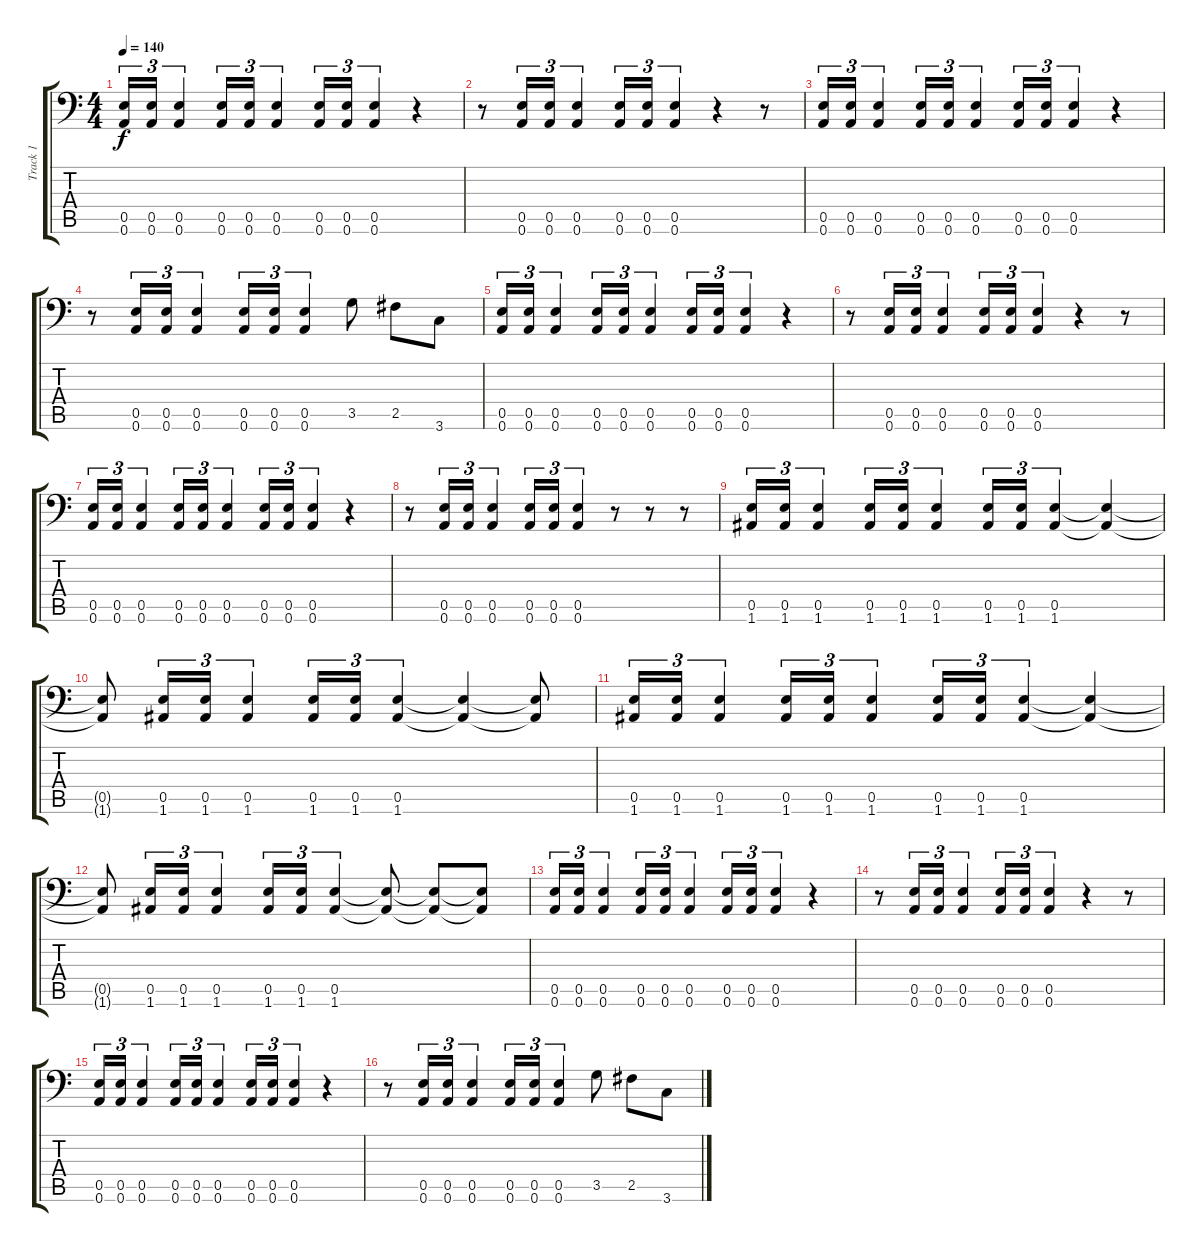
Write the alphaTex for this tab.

\track ("Track 1" "Track 1") {instrument overdrivenguitar}
\staff {score tabs}
\tuning (B3 Gb3 D3 A2 E2 A1) {hide}
\ts (4 4)
\tempo 160
\tempo 140
\clef f4
\ks c
(0.5 0.6).16{tu (3 2) dy f} (0.5 0.6).16{tu (3 2)} (0.5 0.6).4{tu (3 2)} (0.5 0.6).16{tu (3 2)} (0.5 0.6).16{tu (3 2)} (0.5 0.6).4{tu (3 2)} (0.5 0.6).16{tu (3 2)} (0.5 0.6).16{tu (3 2)} (0.5 0.6).4{tu (3 2)} r.4 |
r.8 (0.5 0.6).16{tu (3 2)} (0.5 0.6).16{tu (3 2)} (0.5 0.6).4{tu (3 2)} (0.5 0.6).16{tu (3 2)} (0.5 0.6).16{tu (3 2)} (0.5 0.6).4{tu (3 2)} r.4 r.8 |
(0.5 0.6).16{tu (3 2)} (0.5 0.6).16{tu (3 2)} (0.5 0.6).4{tu (3 2)} (0.5 0.6).16{tu (3 2)} (0.5 0.6).16{tu (3 2)} (0.5 0.6).4{tu (3 2)} (0.5 0.6).16{tu (3 2)} (0.5 0.6).16{tu (3 2)} (0.5 0.6).4{tu (3 2)} r.4 |
r.8 (0.5 0.6).16{tu (3 2)} (0.5 0.6).16{tu (3 2)} (0.5 0.6).4{tu (3 2)} (0.5 0.6).16{tu (3 2)} (0.5 0.6).16{tu (3 2)} (0.5 0.6).4{tu (3 2)} 3.5.8 2.5.8 3.6.8 |
(0.5 0.6).16{tu (3 2)} (0.5 0.6).16{tu (3 2)} (0.5 0.6).4{tu (3 2)} (0.5 0.6).16{tu (3 2)} (0.5 0.6).16{tu (3 2)} (0.5 0.6).4{tu (3 2)} (0.5 0.6).16{tu (3 2)} (0.5 0.6).16{tu (3 2)} (0.5 0.6).4{tu (3 2)} r.4 |
r.8 (0.5 0.6).16{tu (3 2)} (0.5 0.6).16{tu (3 2)} (0.5 0.6).4{tu (3 2)} (0.5 0.6).16{tu (3 2)} (0.5 0.6).16{tu (3 2)} (0.5 0.6).4{tu (3 2)} r.4 r.8 |
(0.5 0.6).16{tu (3 2)} (0.5 0.6).16{tu (3 2)} (0.5 0.6).4{tu (3 2)} (0.5 0.6).16{tu (3 2)} (0.5 0.6).16{tu (3 2)} (0.5 0.6).4{tu (3 2)} (0.5 0.6).16{tu (3 2)} (0.5 0.6).16{tu (3 2)} (0.5 0.6).4{tu (3 2)} r.4 |
r.8 (0.5 0.6).16{tu (3 2)} (0.5 0.6).16{tu (3 2)} (0.5 0.6).4{tu (3 2)} (0.5 0.6).16{tu (3 2)} (0.5 0.6).16{tu (3 2)} (0.5 0.6).4{tu (3 2)} r.8 r.8 r.8 |
(0.5 1.6).16{tu (3 2)} (0.5 1.6).16{tu (3 2)} (0.5 1.6).4{tu (3 2)} (0.5 1.6).16{tu (3 2)} (0.5 1.6).16{tu (3 2)} (0.5 1.6).4{tu (3 2)} (0.5 1.6).16{tu (3 2)} (0.5 1.6).16{tu (3 2)} (0.5 1.6).4{tu (3 2)} (0.5{t} 1.6{t}).4 |
(0.5{t} 1.6{t}).8 (0.5 1.6).16{tu (3 2)} (0.5 1.6).16{tu (3 2)} (0.5 1.6).4{tu (3 2)} (0.5 1.6).16{tu (3 2)} (0.5 1.6).16{tu (3 2)} (0.5 1.6).4{tu (3 2)} (0.5{t} 1.6{t}).4 (0.5{t} 1.6{t}).8 |
(0.5 1.6).16{tu (3 2)} (0.5 1.6).16{tu (3 2)} (0.5 1.6).4{tu (3 2)} (0.5 1.6).16{tu (3 2)} (0.5 1.6).16{tu (3 2)} (0.5 1.6).4{tu (3 2)} (0.5 1.6).16{tu (3 2)} (0.5 1.6).16{tu (3 2)} (0.5 1.6).4{tu (3 2)} (0.5{t} 1.6{t}).4 |
(0.5{t} 1.6{t}).8 (0.5 1.6).16{tu (3 2)} (0.5 1.6).16{tu (3 2)} (0.5 1.6).4{tu (3 2)} (0.5 1.6).16{tu (3 2)} (0.5 1.6).16{tu (3 2)} (0.5 1.6).4{tu (3 2)} (0.5{t} 1.6{t}).8 (0.5{t} 1.6{t}).8 (0.5{t} 1.6{t}).8 |
(0.5 0.6).16{tu (3 2)} (0.5 0.6).16{tu (3 2)} (0.5 0.6).4{tu (3 2)} (0.5 0.6).16{tu (3 2)} (0.5 0.6).16{tu (3 2)} (0.5 0.6).4{tu (3 2)} (0.5 0.6).16{tu (3 2)} (0.5 0.6).16{tu (3 2)} (0.5 0.6).4{tu (3 2)} r.4 |
r.8 (0.5 0.6).16{tu (3 2)} (0.5 0.6).16{tu (3 2)} (0.5 0.6).4{tu (3 2)} (0.5 0.6).16{tu (3 2)} (0.5 0.6).16{tu (3 2)} (0.5 0.6).4{tu (3 2)} r.4 r.8 |
(0.5 0.6).16{tu (3 2)} (0.5 0.6).16{tu (3 2)} (0.5 0.6).4{tu (3 2)} (0.5 0.6).16{tu (3 2)} (0.5 0.6).16{tu (3 2)} (0.5 0.6).4{tu (3 2)} (0.5 0.6).16{tu (3 2)} (0.5 0.6).16{tu (3 2)} (0.5 0.6).4{tu (3 2)} r.4 |
r.8 (0.5 0.6).16{tu (3 2)} (0.5 0.6).16{tu (3 2)} (0.5 0.6).4{tu (3 2)} (0.5 0.6).16{tu (3 2)} (0.5 0.6).16{tu (3 2)} (0.5 0.6).4{tu (3 2)} 3.5.8 2.5.8 3.6.8
